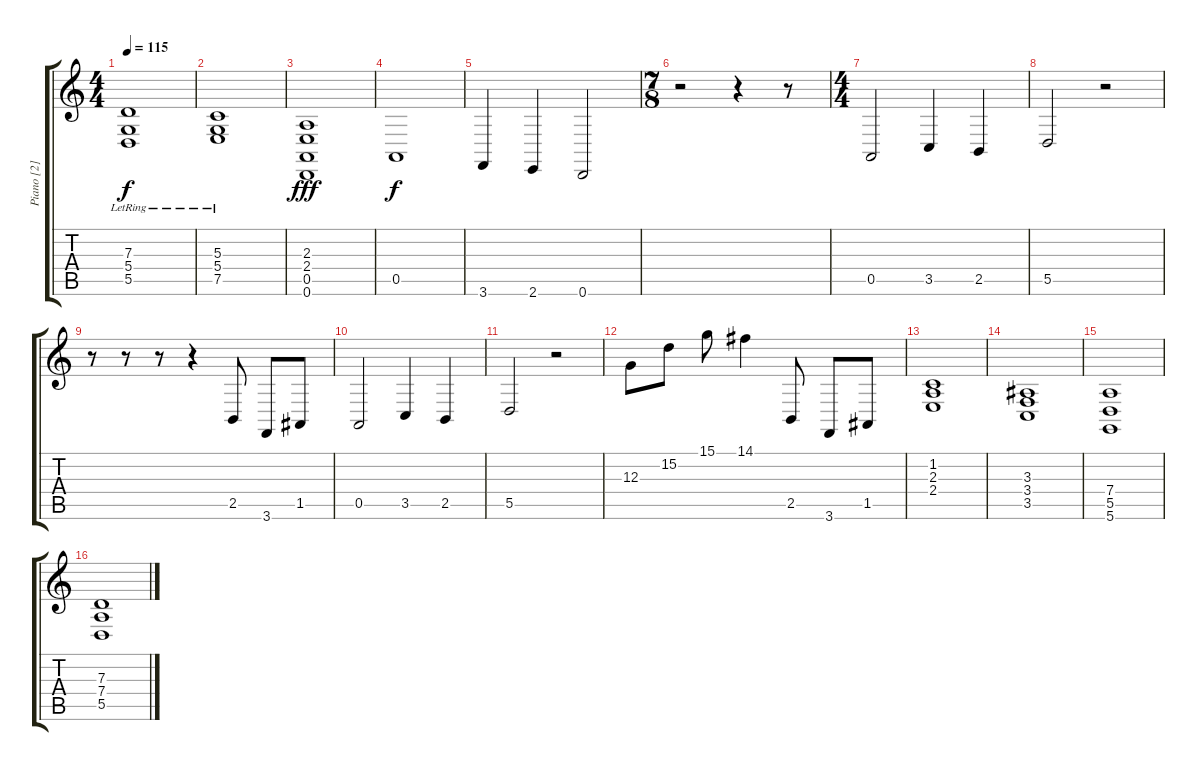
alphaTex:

\track ("Piano [2]" "Piano [2]") {instrument acousticgrandpiano}
\staff {score tabs}
\tuning (E4 B3 G3 D3 A2 D2) {hide}
\ts (4 4)
\tempo 115
\clef g2
\ks c
(7.3{lr} 5.4{lr} 5.5{lr}).1{dy f} |
(5.3{lr} 5.4{lr} 7.5{lr}).1 |
(2.3 2.4 0.5 0.6).1{dy fff} |
0.5.1{dy f} |
3.6.4 2.6.4 0.6.2 |
\ts (7 8)
r.2 r.4 r.8 |
\ts (4 4)
0.5.2 3.5.4 2.5.4 |
5.5.2 r.2 |
r.8 r.8 r.8 r.4 2.5.8 3.6.8 1.5.8 |
0.5.2 3.5.4 2.5.4 |
5.5.2 r.2 |
12.3.8 15.2.8 15.1.8 14.1.4 2.5.8 3.6.8 1.5.8 |
(1.2 2.3 2.4).1 |
(3.3 3.4 3.5).1 |
(7.4 5.5 5.6).1 |
(7.3 7.4 5.5).1
